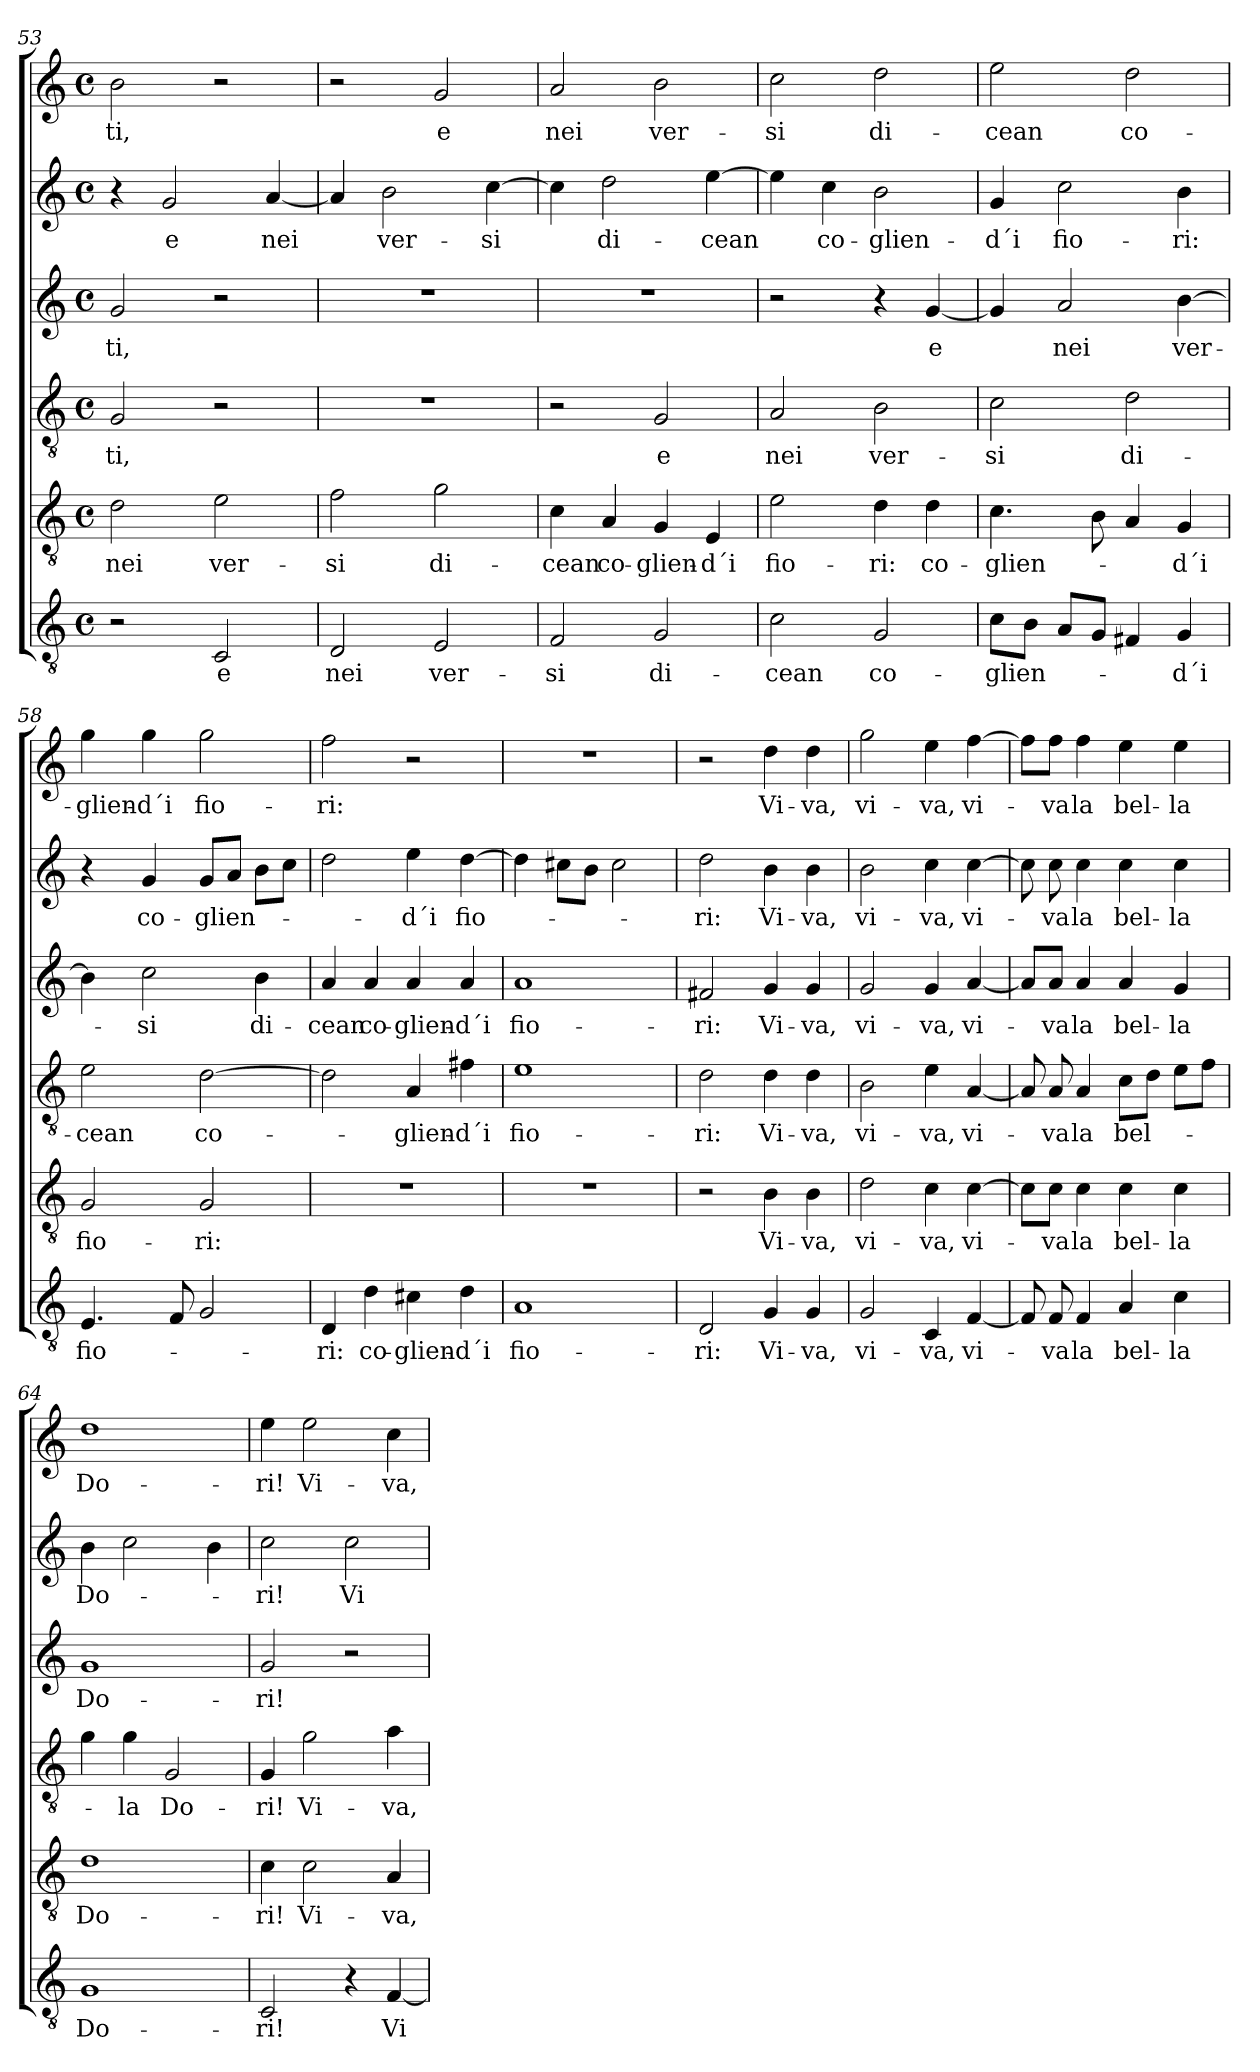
**kern	**text	**kern	**text	**kern	**text	**kern	**text	**kern	**text	**kern	**text
*part6	*part6	*part5	*part5	*part4	*part4	*part3	*part3	*part2	*part2	*part1	*part1
*staff6	*staff6	*staff5	*staff5	*staff4	*staff4	*staff3	*staff3	*staff2	*staff2	*staff1	*staff1
*clefGv2	*	*clefGv2	*	*clefGv2	*	*clefG2	*	*clefG2	*	*clefG2	*
*k[]	*	*k[]	*	*k[]	*	*k[]	*	*k[]	*	*k[]	*
*C:	*	*C:	*	*C:	*	*C:	*	*C:	*	*C:	*
*M4/4	*	*M4/4	*	*M4/4	*	*M4/4	*	*M4/4	*	*M4/4	*
*met(c)	*	*met(c)	*	*met(c)	*	*met(c)	*	*met(c)	*	*met(c)	*
=53	=53	=53	=53	=53	=53	=53	=53	=53	=53	=53	=53
2r	.	2d\	nei	2G/	-ti,	2g/	-ti,	4r	.	2b\	-ti,
.	.	.	.	.	.	.	.	2g/	e	.	.
2C/	e	2e\	ver-	2r	.	2r	.	.	.	2r	.
.	.	.	.	.	.	.	.	[4a/	nei	.	.
=54	=54	=54	=54	=54	=54	=54	=54	=54	=54	=54	=54
2D/	nei	2f\	-si	1r	.	1r	.	4a/]	.	2r	.
.	.	.	.	.	.	.	.	2b\	ver-	.	.
2E/	ver-	2g\	di-	.	.	.	.	.	.	2g/	e
.	.	.	.	.	.	.	.	[4cc\	-si	.	.
!!LO:LB:g=z
=55	=55	=55	=55	=55	=55	=55	=55	=55	=55	=55	=55
2F/	-si	4c\	-cean	2r	.	1r	.	4cc\]	.	2a/	nei
.	.	4A/	co-	.	.	.	.	2dd\	di-	.	.
2G/	di-	4G/	-glien-	2G/	e	.	.	.	.	2b\	ver-
.	.	4E/	-d´i	.	.	.	.	[4ee\	-cean	.	.
=56	=56	=56	=56	=56	=56	=56	=56	=56	=56	=56	=56
2c\	-cean	2e\	fio-	2A/	nei	2r	.	4ee\]	.	2cc\	-si
.	.	.	.	.	.	.	.	4cc\	co-	.	.
2G/	co-	4d\	-ri:	2B\	ver-	4r	.	2b\	-glien-	2dd\	di-
.	.	4d\	co-	.	.	[4g/	e	.	.	.	.
=57	=57	=57	=57	=57	=57	=57	=57	=57	=57	=57	=57
8c\L	-glien-	4.c\	-glien-	2c\	-si	4g/]	.	4g/	-d´i	2ee\	-cean
8B\J	.	.	.	.	.	.	.	.	.	.	.
8A/L	.	.	.	.	.	2a/	nei	2cc\	fio-	.	.
8G/J	.	8B\	.	.	.	.	.	.	.	.	.
4F#X/	.	4A/	.	2d\	di-	.	.	.	.	2dd\	co-
4G/	-d´i	4G/	-d´i	.	.	[4b\	ver-	4b\	-ri:	.	.
=58	=58	=58	=58	=58	=58	=58	=58	=58	=58	=58	=58
4.E/	fio-	2G/	fio-	2e\	-cean	4b\]	.	4r	.	4gg\	-glien-
.	.	.	.	.	.	2cc\	-si	4g/	co-	4gg\	-d´i
8F/	.	.	.	.	.	.	.	.	.	.	.
2G/	.	2G/	-ri:	[2d\	co-	.	.	8g/L	-glien-	2gg\	fio-
.	.	.	.	.	.	.	.	8a/J	.	.	.
.	.	.	.	.	.	4b\	di-	8b\L	.	.	.
.	.	.	.	.	.	.	.	8cc\J	.	.	.
=59	=59	=59	=59	=59	=59	=59	=59	=59	=59	=59	=59
4D/	-ri:	1r	.	2d\]	.	4a/	-cean	2dd\	.	2ff\	-ri:
4d\	co-	.	.	.	.	4a/	co-	.	.	.	.
4c#X\	-glien-	.	.	4A/	-glien-	4a/	-glien-	4ee\	-d´i	2r	.
4d\	-d´i	.	.	4f#X\	-d´i	4a/	-d´i	[4dd\	fio-	.	.
!!LO:PB:g=z
=60	=60	=60	=60	=60	=60	=60	=60	=60	=60	=60	=60
1A	fio-	1r	.	1e	fio-	1a	fio-	4dd\]	.	1r	.
.	.	.	.	.	.	.	.	8cc#X\L	.	.	.
.	.	.	.	.	.	.	.	8b\J	.	.	.
.	.	.	.	.	.	.	.	2cc#\	.	.	.
=61	=61	=61	=61	=61	=61	=61	=61	=61	=61	=61	=61
2D/	-ri:	2r	.	2d\	-ri:	2f#X/	-ri:	2dd\	-ri:	2r	.
4G/	Vi-	4B\	Vi-	4d\	Vi-	4g/	Vi-	4b\	Vi-	4dd\	Vi-
4G/	-va,	4B\	-va,	4d\	-va,	4g/	-va,	4b\	-va,	4dd\	-va,
=62	=62	=62	=62	=62	=62	=62	=62	=62	=62	=62	=62
2G/	vi-	2d\	vi-	2B\	vi-	2g/	vi-	2b\	vi-	2gg\	vi-
4C/	-va,	4c\	-va,	4e\	-va,	4g/	-va,	4cc\	-va,	4ee\	-va,
[4F/	vi-	[4c\	vi-	[4A/	vi-	[4a/	vi-	[4cc\	vi-	[4ff\	vi-
=63	=63	=63	=63	=63	=63	=63	=63	=63	=63	=63	=63
8F/]	.	8c\L]	.	8A/]	.	8a/L]	.	8cc\]	.	8ff\L]	.
8F/	-va	8c\J	-va	8A/	-va	8a/J	-va	8cc\	-va	8ff\J	-va
4F/	la	4c\	la	4A/	la	4a/	la	4cc\	la	4ff\	la
4A/	bel-	4c\	bel-	8c\L	bel-	4a/	bel-	4cc\	bel-	4ee\	bel-
.	.	.	.	8d\J	.	.	.	.	.	.	.
4c\	-la	4c\	-la	8e\L	.	4g/	-la	4cc\	-la	4ee\	-la
.	.	.	.	8f\J	.	.	.	.	.	.	.
=64	=64	=64	=64	=64	=64	=64	=64	=64	=64	=64	=64
1G	Do-	1d	Do-	4g\	.	1g	Do-	4b\	Do-	1dd	Do-
.	.	.	.	4g\	-la	.	.	2cc\	.	.	.
.	.	.	.	2G/	Do-	.	.	.	.	.	.
.	.	.	.	.	.	.	.	4b\	.	.	.
!!LO:LB:g=z
=65	=65	=65	=65	=65	=65	=65	=65	=65	=65	=65	=65
2C/	-ri!	4c\	-ri!	4G/	-ri!	2g/	-ri!	2cc\	-ri!	4ee\	-ri!
.	.	2c\	Vi-	2g\	Vi-	.	.	.	.	2ee\	Vi-
4r	.	.	.	.	.	2r	.	2cc\	Vi-	.	.
[4F/	Vi-	4A/	-va,	4a\	-va,	.	.	.	.	4cc\	-va,
=	=	=	=	=	=	=	=	=	=	=	=
*-	*-	*-	*-	*-	*-	*-	*-	*-	*-	*-	*-
